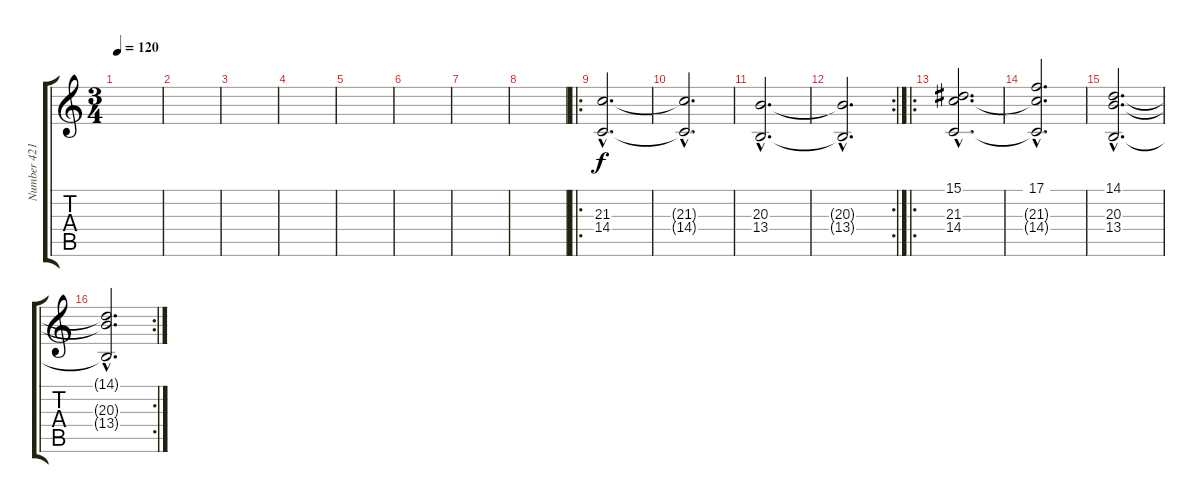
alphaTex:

\track ("Number 421" "Number 421") {instrument pad8sweep}
\staff {score tabs}
\tuning (C4 G3 Eb3 Bb2 F2 C2) {hide}
\ts (3 4)
\tempo 120
\clef g2
\ks c
|
|
|
|
|
|
|
|
\ro
(21.3{hac} 14.4{hac}).2{d} |
(21.3{hac t} 14.4{hac t}).2{d} |
(20.3{hac} 13.4{hac}).2{d} |
\rc 2
(20.3{hac t} 13.4{hac t}).2{d} |
\ro
(15.1{hac} 21.3{hac} 14.4{hac}).2{d} |
(17.1{hac} 21.3{hac t} 14.4{hac t}).2{d} |
(14.1{hac} 20.3{hac} 13.4{hac}).2{d} |
\rc 2
(14.1{hac t} 20.3{hac t} 13.4{hac t}).2{d}
